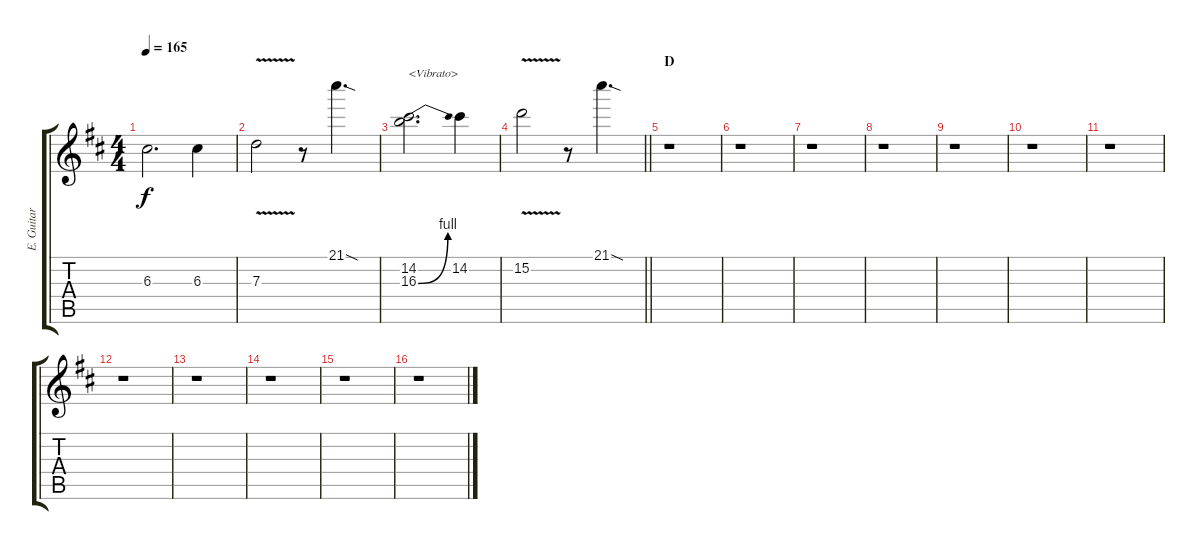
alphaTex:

\track ("E. Guitar II" "E. Guitar ") {instrument overdrivenguitar}
\staff {score tabs}
\tuning (E4 B3 G3 D3 A2 E2) {hide}
\ts (4 4)
\tempo 165
\clef g2
\ks d
6.3.2{d dy f} 6.3.4 |
7.3{v}.2 r.8 21.1{sod}.4{d} |
(14.2 16.3{be (bend 0 0 60 4)}).2{d txt "<Vibrato>"} 14.2.4 |
\barLineRight lightlight
15.2{v}.2 r.8 21.1{sod}.4{d} |
\section ("" "D")
r.1 |
r.1 |
r.1 |
r.1 |
r.1 |
r.1 |
r.1 |
r.1 |
r.1 |
r.1 |
r.1 |
r.1
